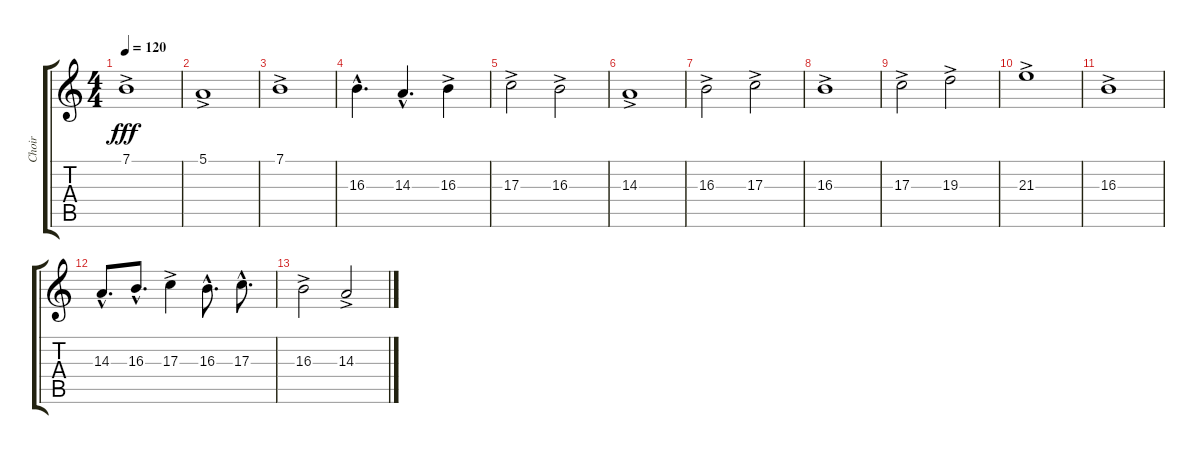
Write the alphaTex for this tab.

\track ("Choir" "Choir") {instrument pad4choir}
\staff {score tabs}
\tuning (E4 B3 G3 D3 A2 E2) {hide}
\ts (4 4)
\tempo 120
\clef g2
\ks c
7.1{ac}.1{dy fff} |
5.1{ac}.1 |
7.1{ac}.1 |
16.3{hac}.4{d} 14.3{hac}.4{d} 16.3{ac}.4 |
17.3{ac}.2 16.3{ac}.2 |
14.3{ac}.1 |
16.3{ac}.2 17.3{ac}.2 |
16.3{ac}.1 |
17.3{ac}.2 19.3{ac}.2 |
21.3{ac}.1 |
16.3{ac}.1 |
14.3{hac}.8{d} 16.3{hac}.8{d} 17.3{ac}.4 16.3{hac}.8{d} 17.3{hac}.8{d} |
16.3{ac}.2 14.3{ac}.2
